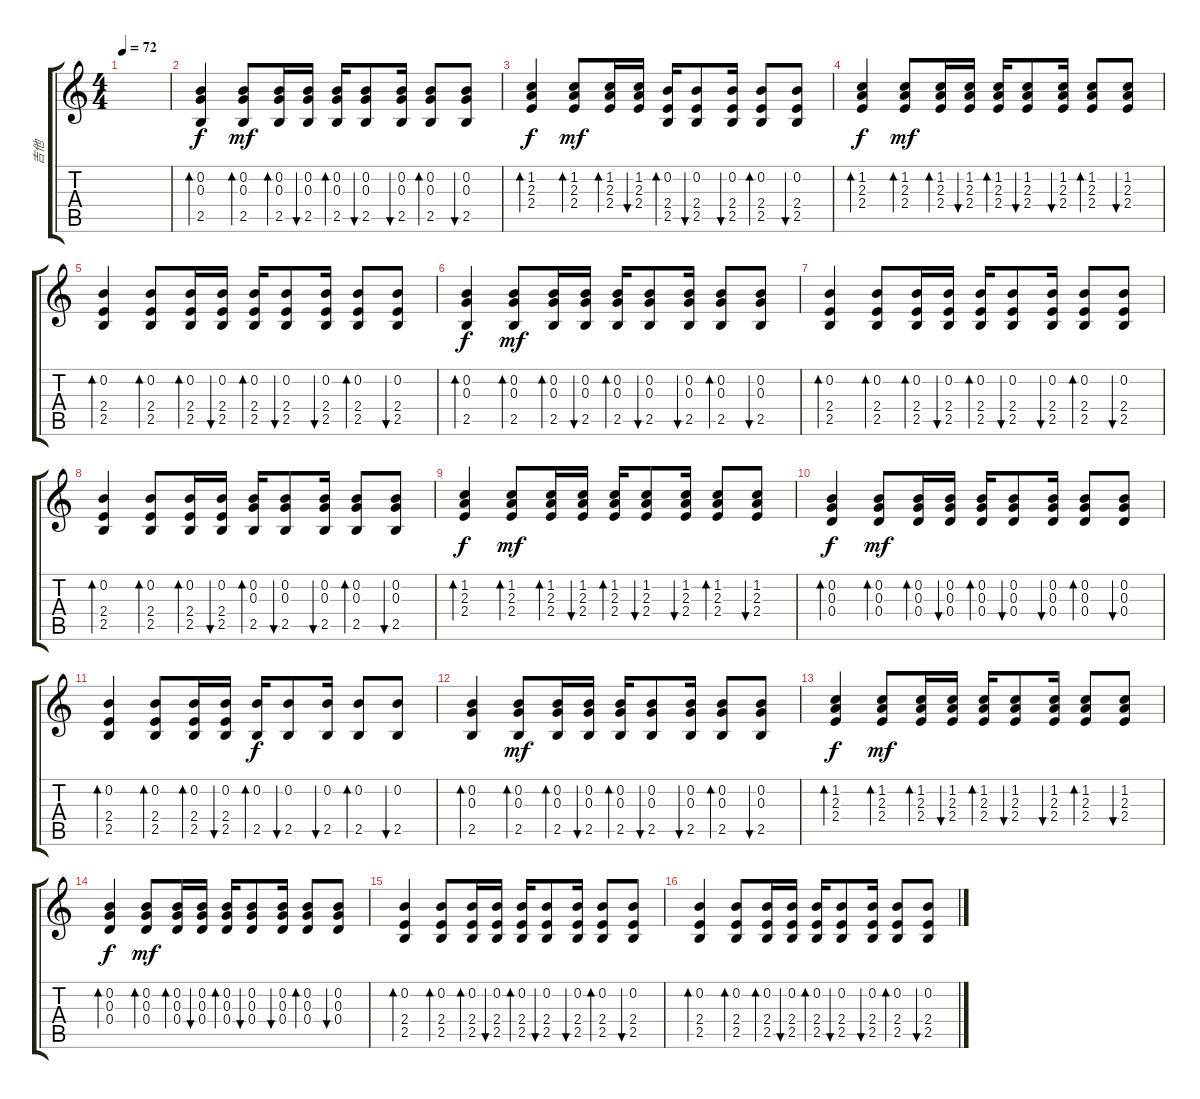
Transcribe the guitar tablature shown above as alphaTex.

\track ("吉他" "吉他") {instrument acousticguitarnylon}
\staff {score tabs}
\tuning (E4 B3 G3 D3 A2 E2) {hide}
\ts (4 4)
\tempo 72
\clef g2
\ks c
|
(0.2 0.3 2.5).4{bd 60 dy f volume 10} (0.2 0.3 2.5).8{bd 60 dy mf} (0.2 0.3 2.5).16{bd 60} (0.2 0.3 2.5).16{bu 60} (0.2 0.3 2.5).16{bd 60} (0.2 0.3 2.5).8{bu 60} (0.2 0.3 2.5).16{bu 60} (0.2 0.3 2.5).8{bd 60} (0.2 0.3 2.5).8{bu 60} |
(1.2 2.3 2.4).4{bd 60 dy f} (1.2 2.3 2.4).8{bd 60 dy mf} (1.2 2.3 2.4).16{bd 60} (1.2 2.3 2.4).16{bu 60} (0.2 2.4 2.5).16{bd 60} (0.2 2.4 2.5).8{bu 60} (0.2 2.4 2.5).16{bu 60} (0.2 2.4 2.5).8{bd 60} (0.2 2.4 2.5).8{bu 60} |
(1.2 2.3 2.4).4{bd 60 dy f} (1.2 2.3 2.4).8{bd 60 dy mf} (1.2 2.3 2.4).16{bd 60} (1.2 2.3 2.4).16{bu 60} (1.2 2.3 2.4).16{bd 60} (1.2 2.3 2.4).8{bu 60} (1.2 2.3 2.4).16{bu 60} (1.2 2.3 2.4).8{bd 60} (1.2 2.3 2.4).8{bu 60} |
(0.2 2.4 2.5).4{bd 60} (0.2 2.4 2.5).8{bd 60} (0.2 2.4 2.5).16{bd 60} (0.2 2.4 2.5).16{bu 60} (0.2 2.4 2.5).16{bd 60} (0.2 2.4 2.5).8{bu 60} (0.2 2.4 2.5).16{bu 60} (0.2 2.4 2.5).8{bd 60} (0.2 2.4 2.5).8{bu 60} |
(0.2 0.3 2.5).4{bd 60 dy f} (0.2 0.3 2.5).8{bd 60 dy mf} (0.2 0.3 2.5).16{bd 60} (0.2 0.3 2.5).16{bu 60} (0.2 0.3 2.5).16{bd 60} (0.2 0.3 2.5).8{bu 60} (0.2 0.3 2.5).16{bu 60} (0.2 0.3 2.5).8{bd 60} (0.2 0.3 2.5).8{bu 60} |
(0.2 2.4 2.5).4{bd 60} (0.2 2.4 2.5).8{bd 60} (0.2 2.4 2.5).16{bd 60} (0.2 2.4 2.5).16{bu 60} (0.2 2.4 2.5).16{bd 60} (0.2 2.4 2.5).8{bu 60} (0.2 2.4 2.5).16{bu 60} (0.2 2.4 2.5).8{bd 60} (0.2 2.4 2.5).8{bu 60} |
(0.2 2.4 2.5).4{bd 60} (0.2 2.4 2.5).8{bd 60} (0.2 2.4 2.5).16{bd 60} (0.2 2.4 2.5).16{bu 60} (0.2 0.3 2.5).16{bd 60} (0.2 0.3 2.5).8{bu 60} (0.2 0.3 2.5).16{bu 60} (0.2 0.3 2.5).8{bd 60} (0.2 0.3 2.5).8{bu 60} |
(1.2 2.3 2.4).4{bd 60 dy f} (1.2 2.3 2.4).8{bd 60 dy mf} (1.2 2.3 2.4).16{bd 60} (1.2 2.3 2.4).16{bu 60} (1.2 2.3 2.4).16{bd 60} (1.2 2.3 2.4).8{bu 60} (1.2 2.3 2.4).16{bu 60} (1.2 2.3 2.4).8{bd 60} (1.2 2.3 2.4).8{bu 60} |
(0.2 0.3 0.4).4{bd 60 dy f} (0.2 0.3 0.4).8{bd 60 dy mf} (0.2 0.3 0.4).16{bd 60} (0.2 0.3 0.4).16{bu 60} (0.2 0.3 0.4).16{bd 60} (0.2 0.3 0.4).8{bu 60} (0.2 0.3 0.4).16{bu 60} (0.2 0.3 0.4).8{bd 60} (0.2 0.3 0.4).8{bu 60} |
(0.2 2.4 2.5).4{bd 60} (0.2 2.4 2.5).8{bd 60} (0.2 2.4 2.5).16{bd 60} (0.2 2.4 2.5).16{bu 60} (0.2 2.5).16{bd 60 dy f} (0.2 2.5).8{bu 60} (0.2 2.5).16{bu 60} (0.2 2.5).8{bd 60} (0.2 2.5).8{bu 60} |
(0.2 0.3 2.5).4{bd 60} (0.2 0.3 2.5).8{bd 60 dy mf} (0.2 0.3 2.5).16{bd 60} (0.2 0.3 2.5).16{bu 60} (0.2 0.3 2.5).16{bd 60} (0.2 0.3 2.5).8{bu 60} (0.2 0.3 2.5).16{bu 60} (0.2 0.3 2.5).8{bd 60} (0.2 0.3 2.5).8{bu 60} |
(1.2 2.3 2.4).4{bd 60 dy f} (1.2 2.3 2.4).8{bd 60 dy mf} (1.2 2.3 2.4).16{bd 60} (1.2 2.3 2.4).16{bu 60} (1.2 2.3 2.4).16{bd 60} (1.2 2.3 2.4).8{bu 60} (1.2 2.3 2.4).16{bu 60} (1.2 2.3 2.4).8{bd 60} (1.2 2.3 2.4).8{bu 60} |
(0.2 0.3 0.4).4{bd 60 dy f} (0.2 0.3 0.4).8{bd 60 dy mf} (0.2 0.3 0.4).16{bd 60} (0.2 0.3 0.4).16{bu 60} (0.2 0.3 0.4).16{bd 60} (0.2 0.3 0.4).8{bu 60} (0.2 0.3 0.4).16{bu 60} (0.2 0.3 0.4).8{bd 60} (0.2 0.3 0.4).8{bu 60} |
(0.2 2.4 2.5).4{bd 60} (0.2 2.4 2.5).8{bd 60} (0.2 2.4 2.5).16{bd 60} (0.2 2.4 2.5).16{bu 60} (0.2 2.4 2.5).16{bd 60} (0.2 2.4 2.5).8{bu 60} (0.2 2.4 2.5).16{bu 60} (0.2 2.4 2.5).8{bd 60} (0.2 2.4 2.5).8{bu 60} |
(0.2 2.4 2.5).4{bd 60} (0.2 2.4 2.5).8{bd 60} (0.2 2.4 2.5).16{bd 60} (0.2 2.4 2.5).16{bu 60} (0.2 2.4 2.5).16{bd 60} (0.2 2.4 2.5).8{bu 60} (0.2 2.4 2.5).16{bu 60} (0.2 2.4 2.5).8{bd 60} (0.2 2.4 2.5).8{bu 60}
